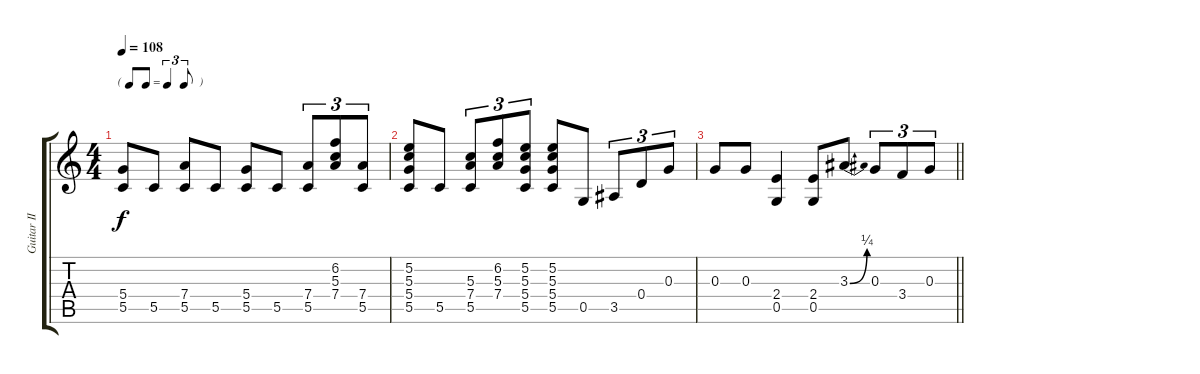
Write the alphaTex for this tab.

\track ("Guitar II [Open G]" "Guitar II ") {instrument electricguitarclean}
\staff {score tabs}
\tuning (D4 B3 G3 D3 G2 D3) {hide}
\ts (4 4)
\tf triplet8th
\tempo 108
\clef g2
\ks c
(5.4 5.5).8{dy f volume 3} 5.5.8 (7.4 5.5).8 5.5.8 (5.4 5.5).8 5.5.8 (7.4 5.5).8{tu (3 2)} (6.2 5.3 7.4).8{tu (3 2)} (7.4 5.5).8{tu (3 2)} |
(5.2 5.3 5.4 5.5).8{volume 1} 5.5.8 (5.3 7.4 5.5).8{tu (3 2)} (6.2 5.3 7.4).8{tu (3 2)} (5.2 5.3 5.4 5.5).8{tu (3 2)} (5.2 5.3 5.4 5.5).8 0.5.8 3.5.8{tu (3 2)} 0.4.8{tu (3 2)} 0.3.8{tu (3 2)} |
\barLineRight lightlight
0.3.8{volume 0} 0.3.8 (2.4 0.5).4 (2.4 0.5).8 3.3{be (bend 0 0 60 1)}.8 0.3.8{tu (3 2)} 3.4.8{tu (3 2)} 0.3.8{tu (3 2)}
